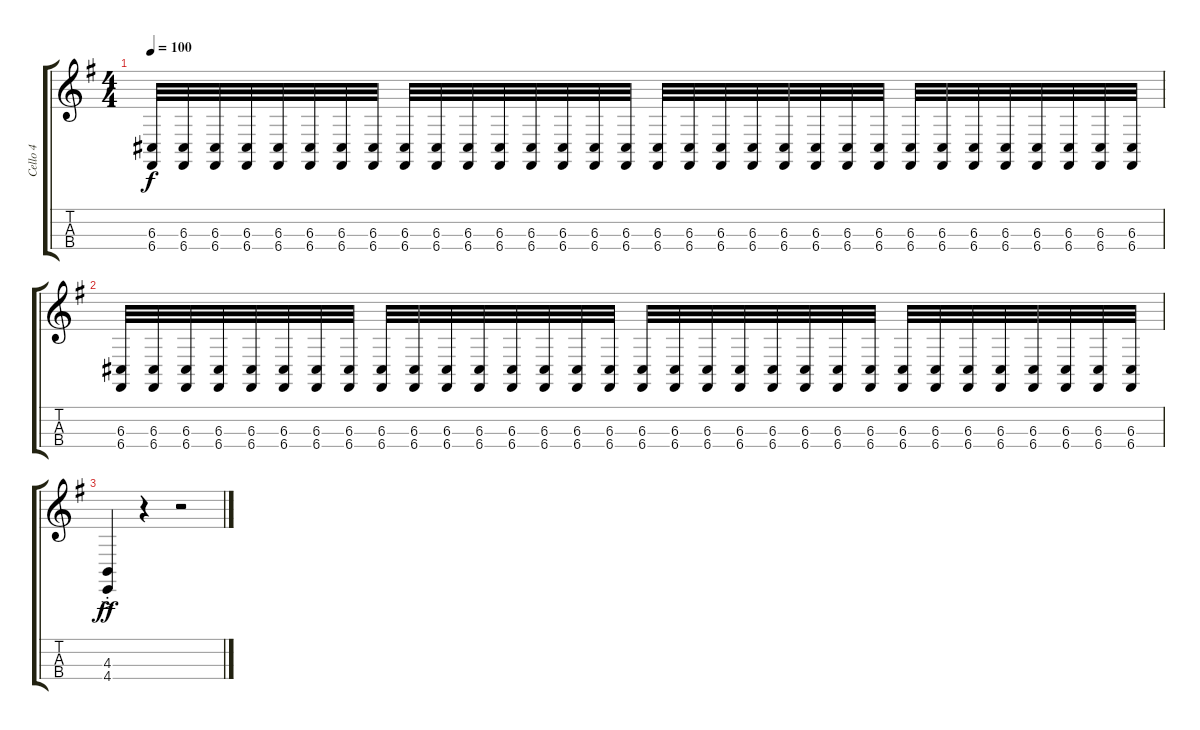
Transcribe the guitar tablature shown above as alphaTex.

\track ("Cello 4" "Cello 4") {instrument cello}
\staff {score tabs}
\tuning (A3 D3 G2 C2) {hide}
\ts (4 4)
\tempo 100
\clef g2
\ks g
(6.3 6.4).32{dy f} (6.3 6.4).32 (6.3 6.4).32 (6.3 6.4).32 (6.3 6.4).32 (6.3 6.4).32 (6.3 6.4).32 (6.3 6.4).32 (6.3 6.4).32 (6.3 6.4).32 (6.3 6.4).32 (6.3 6.4).32 (6.3 6.4).32 (6.3 6.4).32 (6.3 6.4).32 (6.3 6.4).32 (6.3 6.4).32 (6.3 6.4).32 (6.3 6.4).32 (6.3 6.4).32 (6.3 6.4).32 (6.3 6.4).32 (6.3 6.4).32 (6.3 6.4).32 (6.3 6.4).32 (6.3 6.4).32 (6.3 6.4).32 (6.3 6.4).32 (6.3 6.4).32 (6.3 6.4).32 (6.3 6.4).32 (6.3 6.4).32 |
(6.3 6.4).32 (6.3 6.4).32 (6.3 6.4).32 (6.3 6.4).32 (6.3 6.4).32 (6.3 6.4).32 (6.3 6.4).32 (6.3 6.4).32 (6.3 6.4).32 (6.3 6.4).32 (6.3 6.4).32 (6.3 6.4).32 (6.3 6.4).32 (6.3 6.4).32 (6.3 6.4).32 (6.3 6.4).32 (6.3 6.4).32 (6.3 6.4).32 (6.3 6.4).32 (6.3 6.4).32 (6.3 6.4).32 (6.3 6.4).32 (6.3 6.4).32 (6.3 6.4).32 (6.3 6.4).32 (6.3 6.4).32 (6.3 6.4).32 (6.3 6.4).32 (6.3 6.4).32 (6.3 6.4).32 (6.3 6.4).32 (6.3 6.4).32 |
(4.3{ac st} 4.4{ac st}).4{dy ff} r.4 r.2
